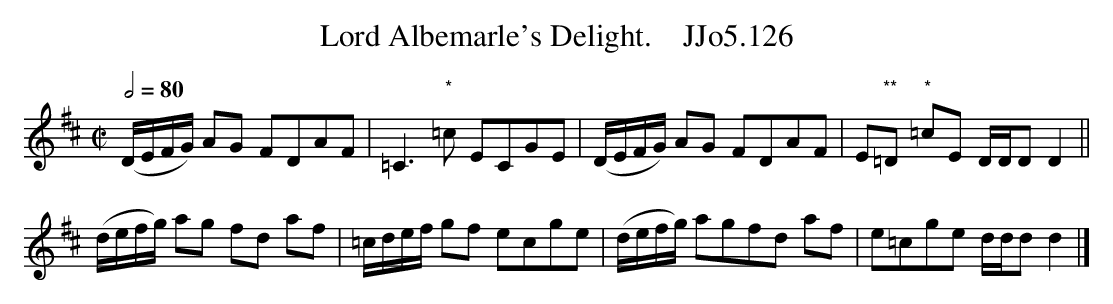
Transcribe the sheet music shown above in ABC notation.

X:1
T:Lord Albemarle's Delight.    JJo5.126
Q:1/2=80
M:C|
L:1/8
K:D
(D/E/F/G/) AG FDAF|=C3"*"=c ECGE|(D/E/F/G/) AG FDAF| E"**"=D "*"=cE D/D/D D2 ||
(d/e/f/g/) ag fd af|=c/d/e/f/ gf ecge|(d/e/f/g/) agfd af|e=cge d/d/d d2 |]
